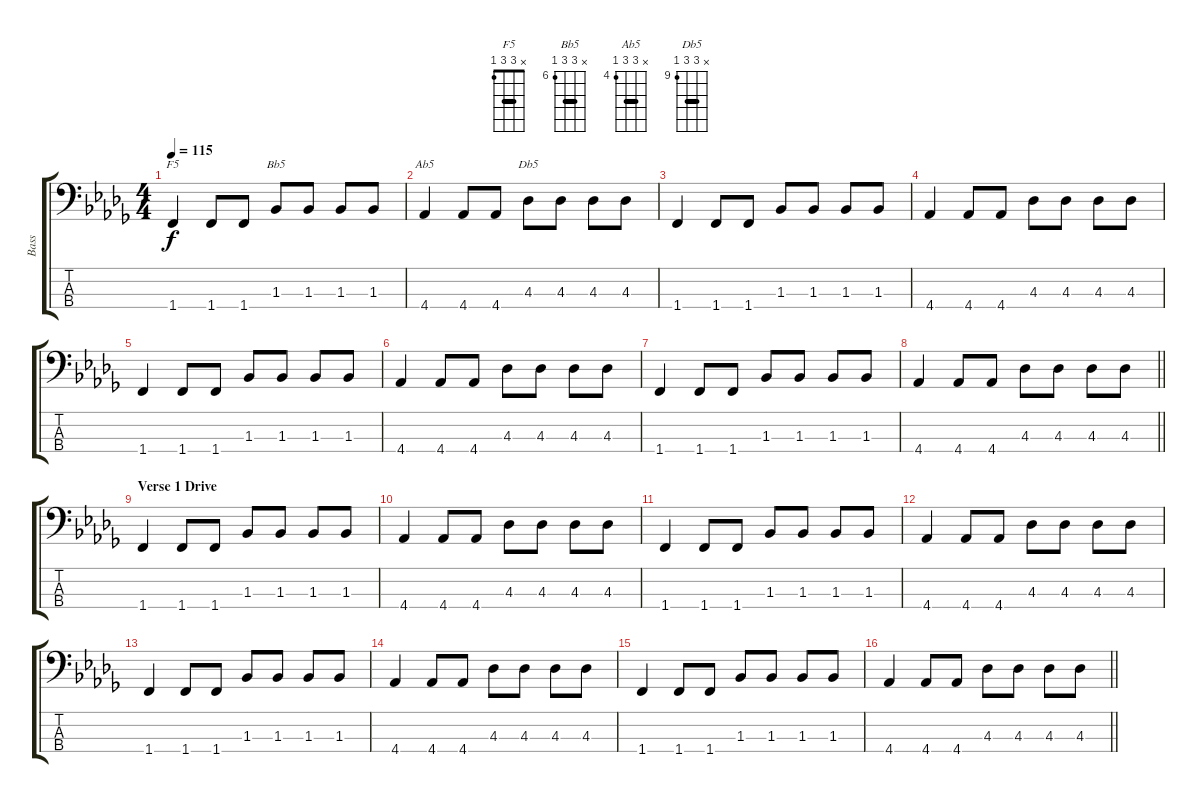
\track ("Bass" "Bass") {instrument electricbasspick}
\staff {score tabs}
\tuning (G2 D2 A1 E1) {hide}
\chord ("F5" x 3 3 1) {barre 3}
\chord ("Bb5" x 8 8 6) {firstfret 6 barre 8}
\chord ("Ab5" x 6 6 4) {firstfret 4 barre 6}
\chord ("Db5" x 11 11 9) {firstfret 9 barre 11}
\ts (4 4)
\tempo 115
\clef f4
\ks bbminor
1.4.4{ch "F5" dy f} 1.4.8 1.4.8 1.3.8{ch "Bb5"} 1.3.8 1.3.8 1.3.8 |
4.4.4{ch "Ab5"} 4.4.8 4.4.8 4.3.8{ch "Db5"} 4.3.8 4.3.8 4.3.8 |
1.4.4 1.4.8 1.4.8 1.3.8 1.3.8 1.3.8 1.3.8 |
4.4.4 4.4.8 4.4.8 4.3.8 4.3.8 4.3.8 4.3.8 |
1.4.4 1.4.8 1.4.8 1.3.8 1.3.8 1.3.8 1.3.8 |
4.4.4 4.4.8 4.4.8 4.3.8 4.3.8 4.3.8 4.3.8 |
1.4.4 1.4.8 1.4.8 1.3.8 1.3.8 1.3.8 1.3.8 |
\barLineRight lightlight
4.4.4 4.4.8 4.4.8 4.3.8 4.3.8 4.3.8 4.3.8 |
\section ("" "Verse 1 Drive")
1.4.4 1.4.8 1.4.8 1.3.8 1.3.8 1.3.8 1.3.8 |
4.4.4 4.4.8 4.4.8 4.3.8 4.3.8 4.3.8 4.3.8 |
1.4.4 1.4.8 1.4.8 1.3.8 1.3.8 1.3.8 1.3.8 |
4.4.4 4.4.8 4.4.8 4.3.8 4.3.8 4.3.8 4.3.8 |
1.4.4 1.4.8 1.4.8 1.3.8 1.3.8 1.3.8 1.3.8 |
4.4.4 4.4.8 4.4.8 4.3.8 4.3.8 4.3.8 4.3.8 |
1.4.4 1.4.8 1.4.8 1.3.8 1.3.8 1.3.8 1.3.8 |
\barLineRight lightlight
4.4.4 4.4.8 4.4.8 4.3.8 4.3.8 4.3.8 4.3.8
